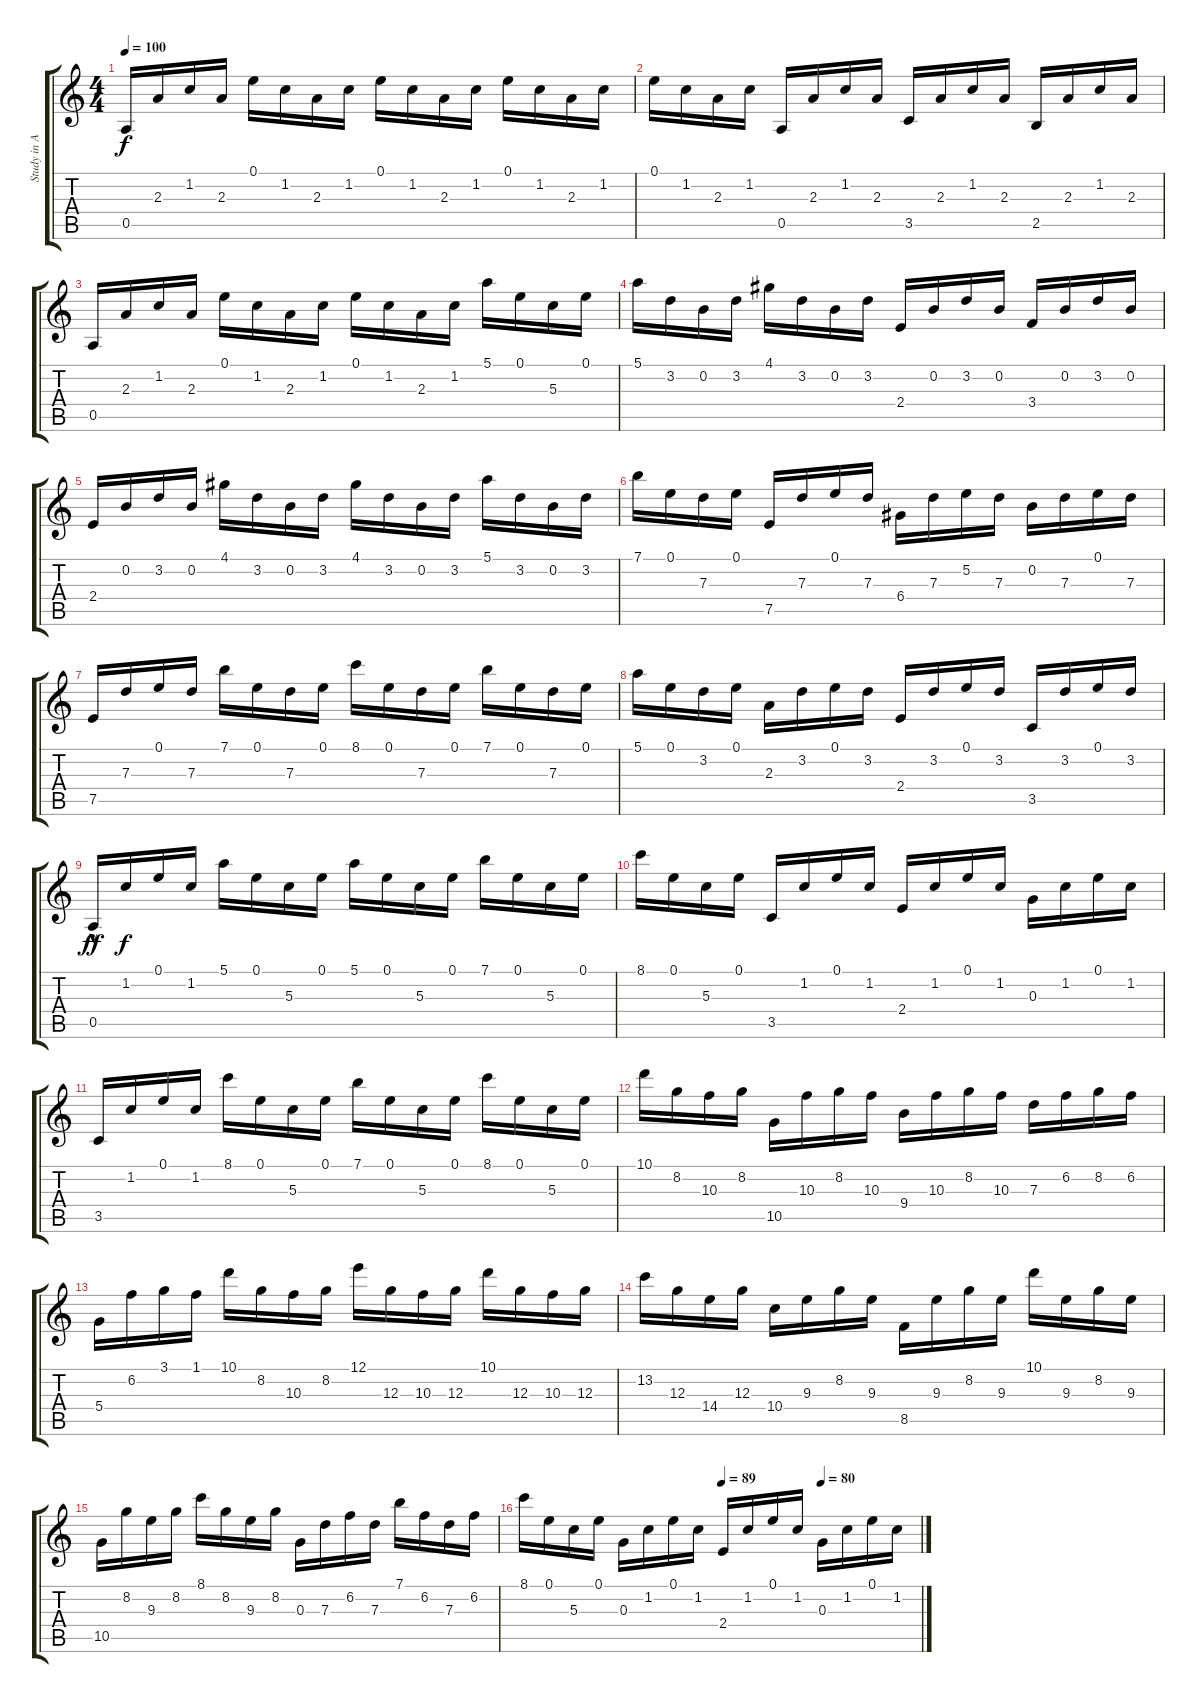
\track ("Study in A min." "Study in A") {instrument acousticguitarnylon}
\staff {score tabs}
\tuning (E4 B3 G3 D3 A2 E2) {hide}
\ts (4 4)
\tempo 100
\clef g2
\ks c
0.5.16{dy f instrument acousticguitarnylon} 2.3.16 1.2.16 2.3.16 0.1.16 1.2.16 2.3.16 1.2.16 0.1.16 1.2.16 2.3.16 1.2.16 0.1.16 1.2.16 2.3.16 1.2.16 |
0.1.16 1.2.16 2.3.16 1.2.16 0.5.16 2.3.16 1.2.16 2.3.16 3.5.16 2.3.16 1.2.16 2.3.16 2.5.16 2.3.16 1.2.16 2.3.16 |
0.5.16 2.3.16 1.2.16 2.3.16 0.1.16 1.2.16 2.3.16 1.2.16 0.1.16 1.2.16 2.3.16 1.2.16 5.1.16 0.1.16 5.3.16 0.1.16 |
5.1.16 3.2.16 0.2.16 3.2.16 4.1.16 3.2.16 0.2.16 3.2.16 2.4.16 0.2.16 3.2.16 0.2.16 3.4.16 0.2.16 3.2.16 0.2.16 |
2.4.16 0.2.16 3.2.16 0.2.16 4.1.16 3.2.16 0.2.16 3.2.16 4.1.16 3.2.16 0.2.16 3.2.16 5.1.16 3.2.16 0.2.16 3.2.16 |
7.1.16 0.1.16 7.3.16 0.1.16 7.5.16 7.3.16 0.1.16 7.3.16 6.4.16 7.3.16 5.2.16 7.3.16 0.2.16 7.3.16 0.1.16 7.3.16 |
7.5.16 7.3.16 0.1.16 7.3.16 7.1.16 0.1.16 7.3.16 0.1.16 8.1.16 0.1.16 7.3.16 0.1.16 7.1.16 0.1.16 7.3.16 0.1.16 |
5.1.16 0.1.16 3.2.16 0.1.16 2.3.16 3.2.16 0.1.16 3.2.16 2.4.16 3.2.16 0.1.16 3.2.16 3.5.16 3.2.16 0.1.16 3.2.16 |
0.5{hac}.16{dy ff} 1.2.16{dy f} 0.1.16 1.2.16 5.1.16 0.1.16 5.3.16 0.1.16 5.1.16 0.1.16 5.3.16 0.1.16 7.1.16 0.1.16 5.3.16 0.1.16 |
8.1.16 0.1.16 5.3.16 0.1.16 3.5.16 1.2.16 0.1.16 1.2.16 2.4.16 1.2.16 0.1.16 1.2.16 0.3.16 1.2.16 0.1.16 1.2.16 |
3.5.16 1.2.16 0.1.16 1.2.16 8.1.16 0.1.16 5.3.16 0.1.16 7.1.16 0.1.16 5.3.16 0.1.16 8.1.16 0.1.16 5.3.16 0.1.16 |
10.1.16 8.2.16 10.3.16 8.2.16 10.5.16 10.3.16 8.2.16 10.3.16 9.4.16 10.3.16 8.2.16 10.3.16 7.3.16 6.2.16 8.2.16 6.2.16 |
5.4.16 6.2.16 3.1.16 1.1.16 10.1.16 8.2.16 10.3.16 8.2.16 12.1.16 12.3.16 10.3.16 12.3.16 10.1.16 12.3.16 10.3.16 12.3.16 |
13.2.16 12.3.16 14.4.16 12.3.16 10.4.16 9.3.16 8.2.16 9.3.16 8.5.16 9.3.16 8.2.16 9.3.16 10.1.16 9.3.16 8.2.16 9.3.16 |
10.5.16 8.2.16 9.3.16 8.2.16 8.1.16 8.2.16 9.3.16 8.2.16 0.3.16 7.3.16 6.2.16 7.3.16 7.1.16 6.2.16 7.3.16 6.2.16 |
\tempo (89 0.5)
\tempo (80 0.75)
8.1.16 0.1.16 5.3.16 0.1.16 0.3.16 1.2.16 0.1.16 1.2.16 2.4.16 1.2.16 0.1.16 1.2.16 0.3.16 1.2.16 0.1.16 1.2.16
